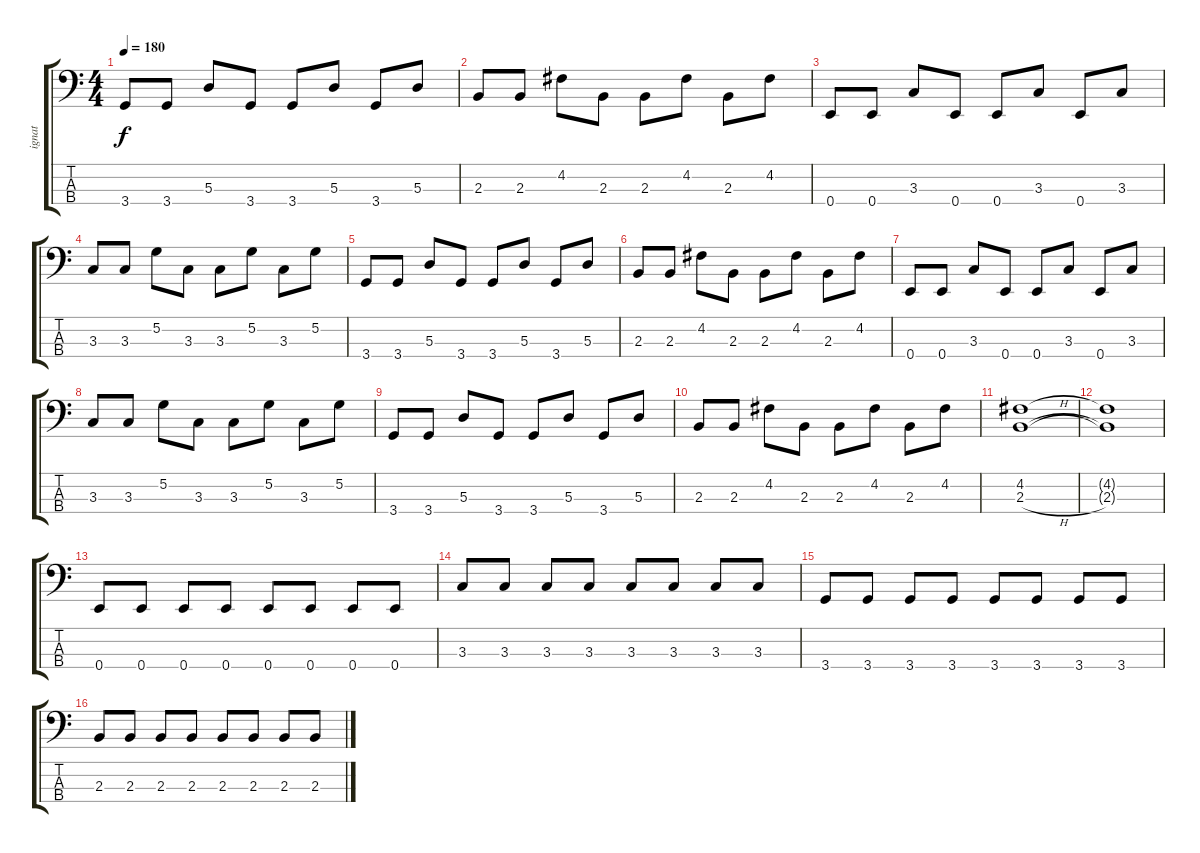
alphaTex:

\track ("ignat" "ignat") {instrument electricbasspick}
\staff {score tabs}
\tuning (G2 D2 A1 E1) {hide}
\ts (4 4)
\tempo 180
\clef f4
\ks c
3.4.8{dy f} 3.4.8 5.3.8 3.4.8 3.4.8 5.3.8 3.4.8 5.3.8 |
2.3.8 2.3.8 4.2.8 2.3.8 2.3.8 4.2.8 2.3.8 4.2.8 |
0.4.8 0.4.8 3.3.8 0.4.8 0.4.8 3.3.8 0.4.8 3.3.8 |
3.3.8 3.3.8 5.2.8 3.3.8 3.3.8 5.2.8 3.3.8 5.2.8 |
3.4.8 3.4.8 5.3.8 3.4.8 3.4.8 5.3.8 3.4.8 5.3.8 |
2.3.8 2.3.8 4.2.8 2.3.8 2.3.8 4.2.8 2.3.8 4.2.8 |
0.4.8 0.4.8 3.3.8 0.4.8 0.4.8 3.3.8 0.4.8 3.3.8 |
3.3.8 3.3.8 5.2.8 3.3.8 3.3.8 5.2.8 3.3.8 5.2.8 |
3.4.8 3.4.8 5.3.8 3.4.8 3.4.8 5.3.8 3.4.8 5.3.8 |
2.3.8 2.3.8 4.2.8 2.3.8 2.3.8 4.2.8 2.3.8 4.2.8 |
(4.2 2.3{h}).1{volume 0} |
(4.2{t} 2.3{t}).1 |
0.4.8{volume 16} 0.4.8 0.4.8 0.4.8 0.4.8 0.4.8 0.4.8 0.4.8 |
3.3.8 3.3.8 3.3.8 3.3.8 3.3.8 3.3.8 3.3.8 3.3.8 |
3.4.8 3.4.8 3.4.8 3.4.8 3.4.8 3.4.8 3.4.8 3.4.8 |
2.3.8 2.3.8 2.3.8 2.3.8 2.3.8 2.3.8 2.3.8 2.3.8
